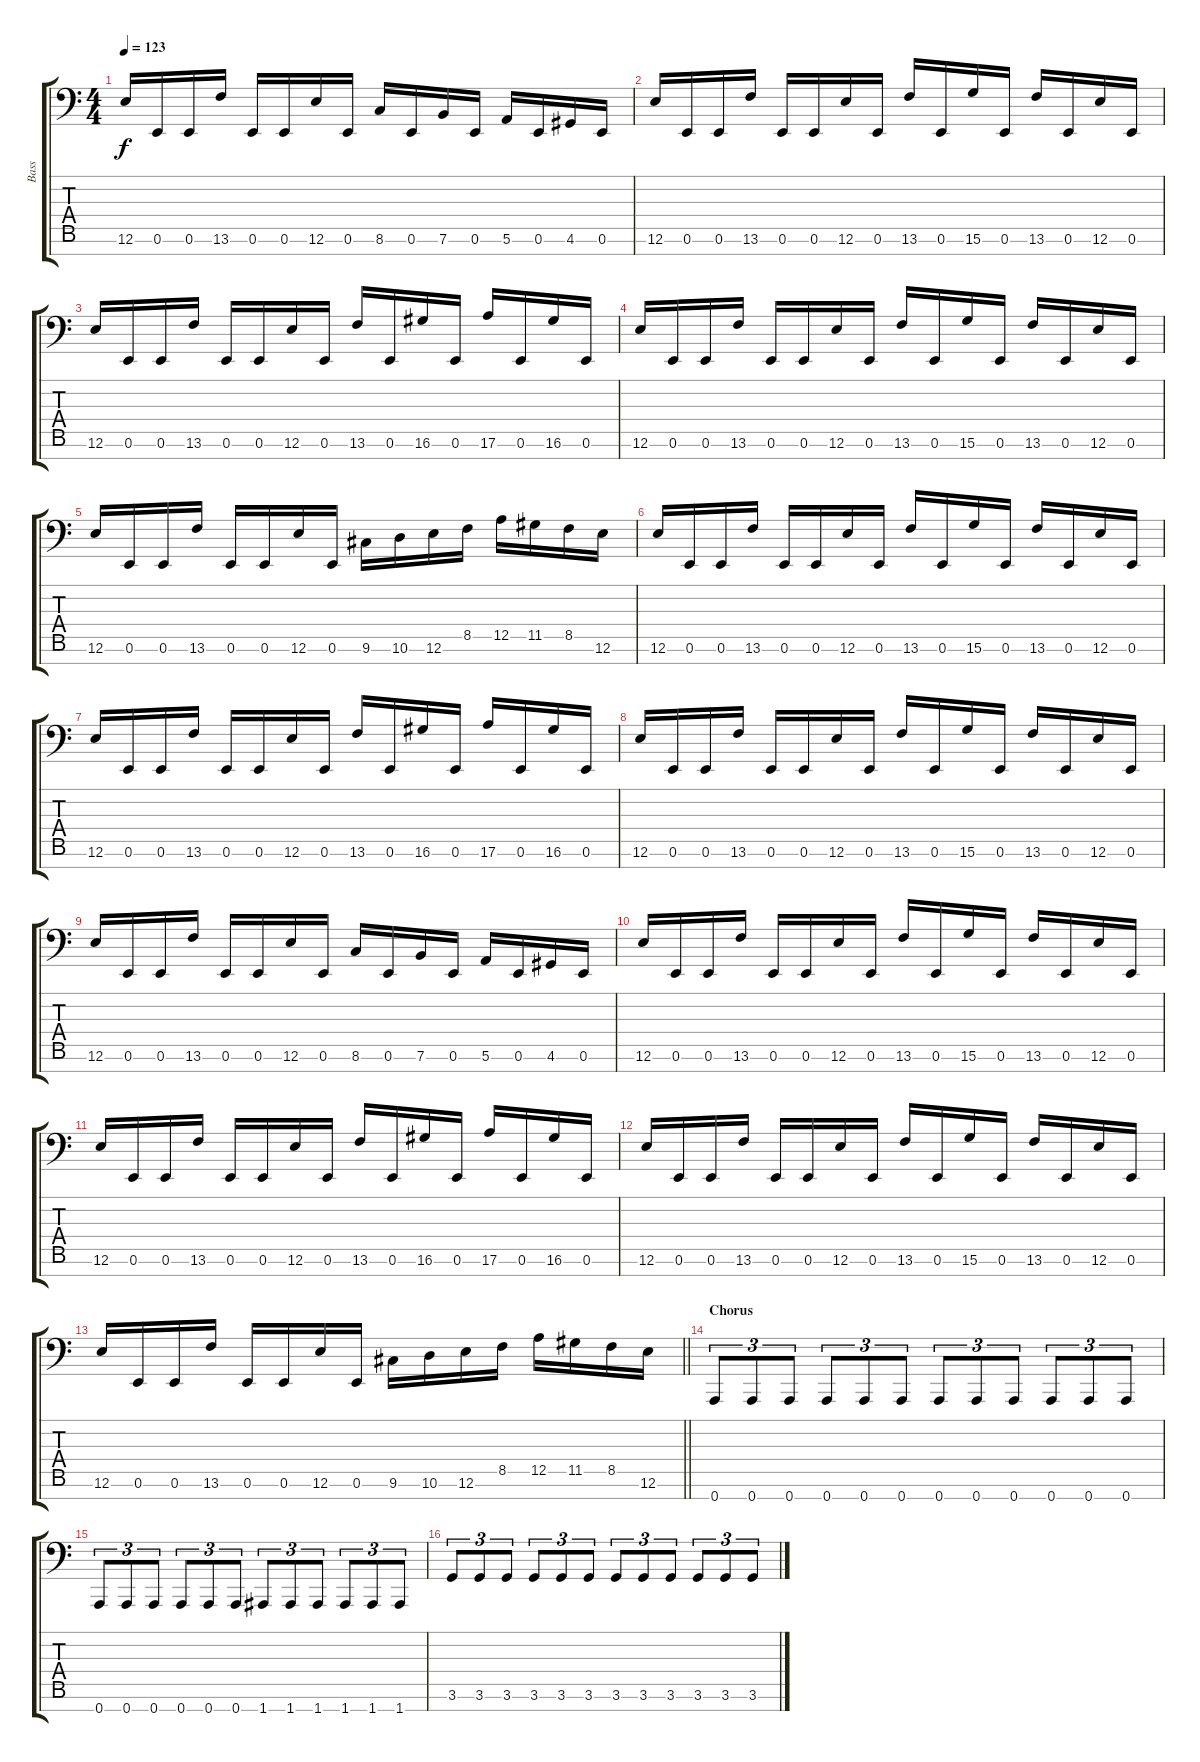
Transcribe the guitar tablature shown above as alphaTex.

\track ("Bass" "Bass") {instrument electricbasspick}
\staff {score tabs}
\tuning (E3 B2 G2 D2 A1 E1 A0) {hide}
\ts (4 4)
\tempo 123
\clef f4
\ks c
12.6.16{dy f} 0.6.16 0.6.16 13.6.16 0.6.16 0.6.16 12.6.16 0.6.16 8.6.16 0.6.16 7.6.16 0.6.16 5.6.16 0.6.16 4.6.16 0.6.16 |
12.6.16 0.6.16 0.6.16 13.6.16 0.6.16 0.6.16 12.6.16 0.6.16 13.6.16 0.6.16 15.6.16 0.6.16 13.6.16 0.6.16 12.6.16 0.6.16 |
12.6.16 0.6.16 0.6.16 13.6.16 0.6.16 0.6.16 12.6.16 0.6.16 13.6.16 0.6.16 16.6.16 0.6.16 17.6.16 0.6.16 16.6.16 0.6.16 |
12.6.16 0.6.16 0.6.16 13.6.16 0.6.16 0.6.16 12.6.16 0.6.16 13.6.16 0.6.16 15.6.16 0.6.16 13.6.16 0.6.16 12.6.16 0.6.16 |
12.6.16 0.6.16 0.6.16 13.6.16 0.6.16 0.6.16 12.6.16 0.6.16 9.6.16 10.6.16 12.6.16 8.5.16 12.5.16 11.5.16 8.5.16 12.6.16 |
12.6.16 0.6.16 0.6.16 13.6.16 0.6.16 0.6.16 12.6.16 0.6.16 13.6.16 0.6.16 15.6.16 0.6.16 13.6.16 0.6.16 12.6.16 0.6.16 |
12.6.16 0.6.16 0.6.16 13.6.16 0.6.16 0.6.16 12.6.16 0.6.16 13.6.16 0.6.16 16.6.16 0.6.16 17.6.16 0.6.16 16.6.16 0.6.16 |
12.6.16 0.6.16 0.6.16 13.6.16 0.6.16 0.6.16 12.6.16 0.6.16 13.6.16 0.6.16 15.6.16 0.6.16 13.6.16 0.6.16 12.6.16 0.6.16 |
12.6.16 0.6.16 0.6.16 13.6.16 0.6.16 0.6.16 12.6.16 0.6.16 8.6.16 0.6.16 7.6.16 0.6.16 5.6.16 0.6.16 4.6.16 0.6.16 |
12.6.16 0.6.16 0.6.16 13.6.16 0.6.16 0.6.16 12.6.16 0.6.16 13.6.16 0.6.16 15.6.16 0.6.16 13.6.16 0.6.16 12.6.16 0.6.16 |
12.6.16 0.6.16 0.6.16 13.6.16 0.6.16 0.6.16 12.6.16 0.6.16 13.6.16 0.6.16 16.6.16 0.6.16 17.6.16 0.6.16 16.6.16 0.6.16 |
12.6.16 0.6.16 0.6.16 13.6.16 0.6.16 0.6.16 12.6.16 0.6.16 13.6.16 0.6.16 15.6.16 0.6.16 13.6.16 0.6.16 12.6.16 0.6.16 |
\barLineRight lightlight
12.6.16 0.6.16 0.6.16 13.6.16 0.6.16 0.6.16 12.6.16 0.6.16 9.6.16 10.6.16 12.6.16 8.5.16 12.5.16 11.5.16 8.5.16 12.6.16 |
\section ("" "Chorus")
0.7.8{tu (3 2)} 0.7.8{tu (3 2)} 0.7.8{tu (3 2)} 0.7.8{tu (3 2)} 0.7.8{tu (3 2)} 0.7.8{tu (3 2)} 0.7.8{tu (3 2)} 0.7.8{tu (3 2)} 0.7.8{tu (3 2)} 0.7.8{tu (3 2)} 0.7.8{tu (3 2)} 0.7.8{tu (3 2)} |
0.7.8{tu (3 2)} 0.7.8{tu (3 2)} 0.7.8{tu (3 2)} 0.7.8{tu (3 2)} 0.7.8{tu (3 2)} 0.7.8{tu (3 2)} 1.7.8{tu (3 2)} 1.7.8{tu (3 2)} 1.7.8{tu (3 2)} 1.7.8{tu (3 2)} 1.7.8{tu (3 2)} 1.7.8{tu (3 2)} |
3.6.8{tu (3 2)} 3.6.8{tu (3 2)} 3.6.8{tu (3 2)} 3.6.8{tu (3 2)} 3.6.8{tu (3 2)} 3.6.8{tu (3 2)} 3.6.8{tu (3 2)} 3.6.8{tu (3 2)} 3.6.8{tu (3 2)} 3.6.8{tu (3 2)} 3.6.8{tu (3 2)} 3.6.8{tu (3 2)}
